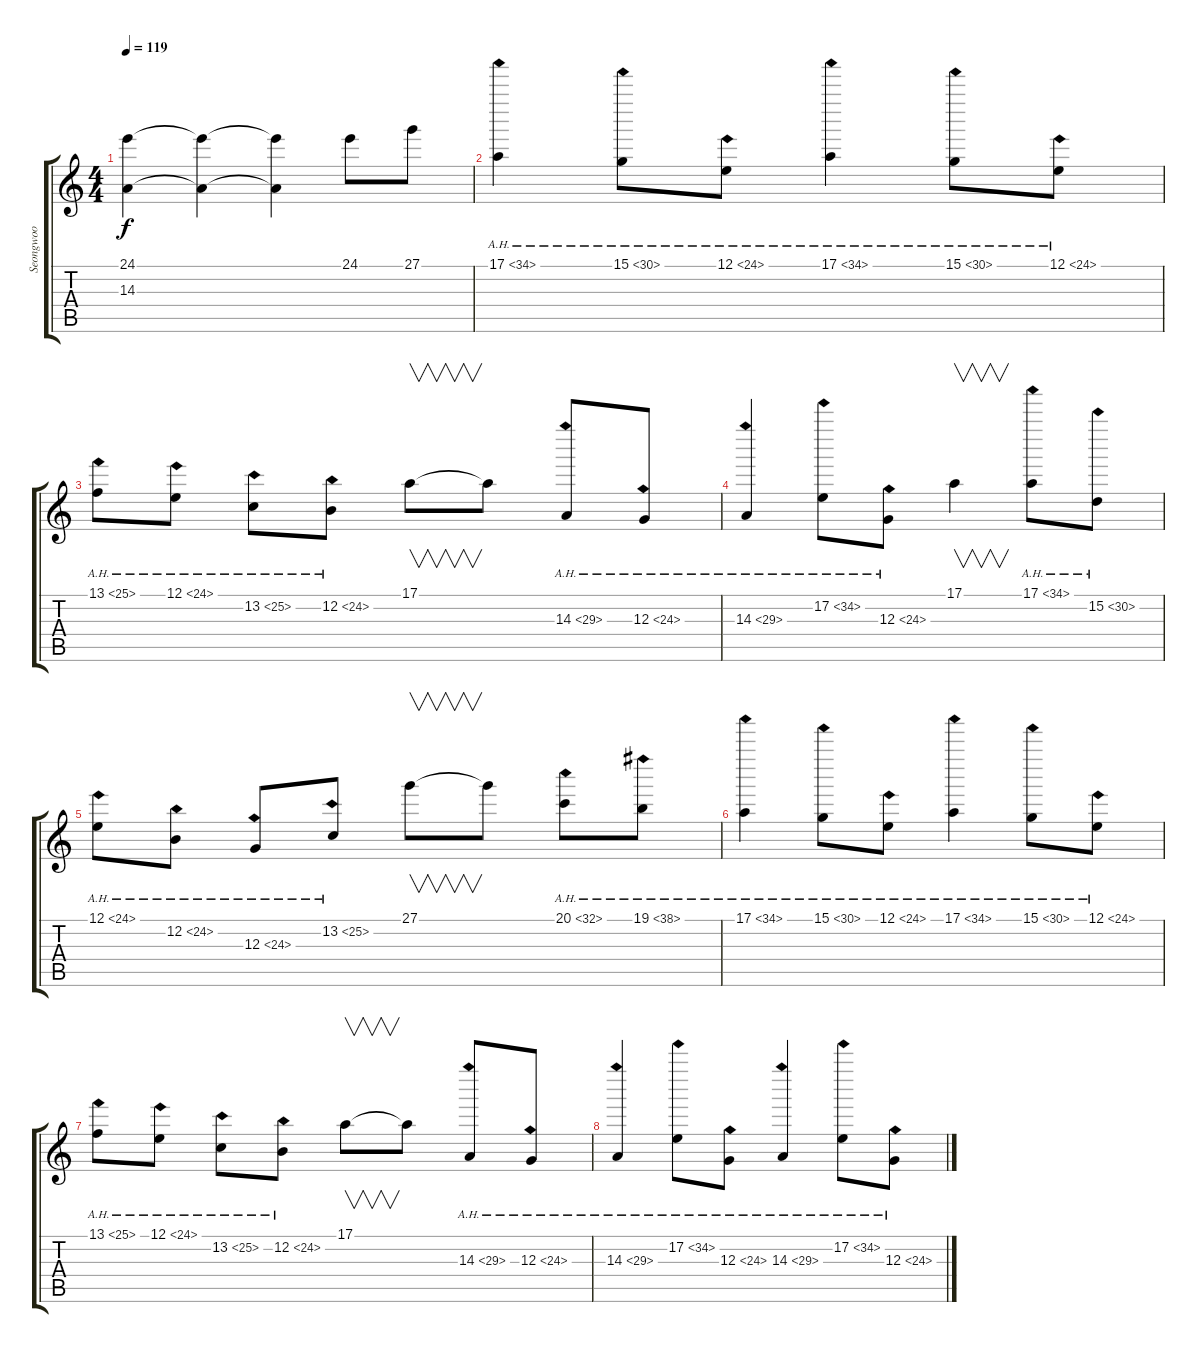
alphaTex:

\track ("Seongwoo" "Seongwoo") {instrument flute}
\staff {score tabs}
\tuning (E4 B3 G3 D3 A2 E2) {hide}
\ts (4 4)
\tempo 119
\clef g2
\ks c
(24.1 14.3{t}).4{dy f} (24.1{t} 14.3{t}).4 (24.1{t} 14.3{t}).4 24.1.8 27.1.8 |
17.1{ah 17}.4 15.1{ah 15}.8 12.1{ah 12}.8 17.1{ah 17}.4 15.1{ah 15}.8 12.1{ah 12}.8 |
13.1{ah 12}.8 12.1{ah 12}.8 13.2{ah 12}.8 12.2{ah 12}.8 17.1.8{v} 17.1{t}.8 14.3{ah 15}.8 12.3{ah 12}.8 |
14.3{ah 15}.4 17.2{ah 17}.8 12.3{ah 12}.8 17.1.4{v} 17.1{ah 17}.8 15.2{ah 15}.8 |
12.1{ah 12}.8 12.2{ah 12}.8 12.3{ah 12}.8 13.2{ah 12}.8 27.1.8{v} 27.1{t}.8 20.1{ah 12}.8 19.1{ah 19}.8 |
17.1{ah 17}.4 15.1{ah 15}.8 12.1{ah 12}.8 17.1{ah 17}.4 15.1{ah 15}.8 12.1{ah 12}.8 |
13.1{ah 12}.8 12.1{ah 12}.8 13.2{ah 12}.8 12.2{ah 12}.8 17.1.8{v} 17.1{t}.8 14.3{ah 15}.8 12.3{ah 12}.8 |
14.3{ah 15}.4 17.2{ah 17}.8 12.3{ah 12}.8 14.3{ah 15}.4 17.2{ah 17}.8 12.3{ah 12}.8
